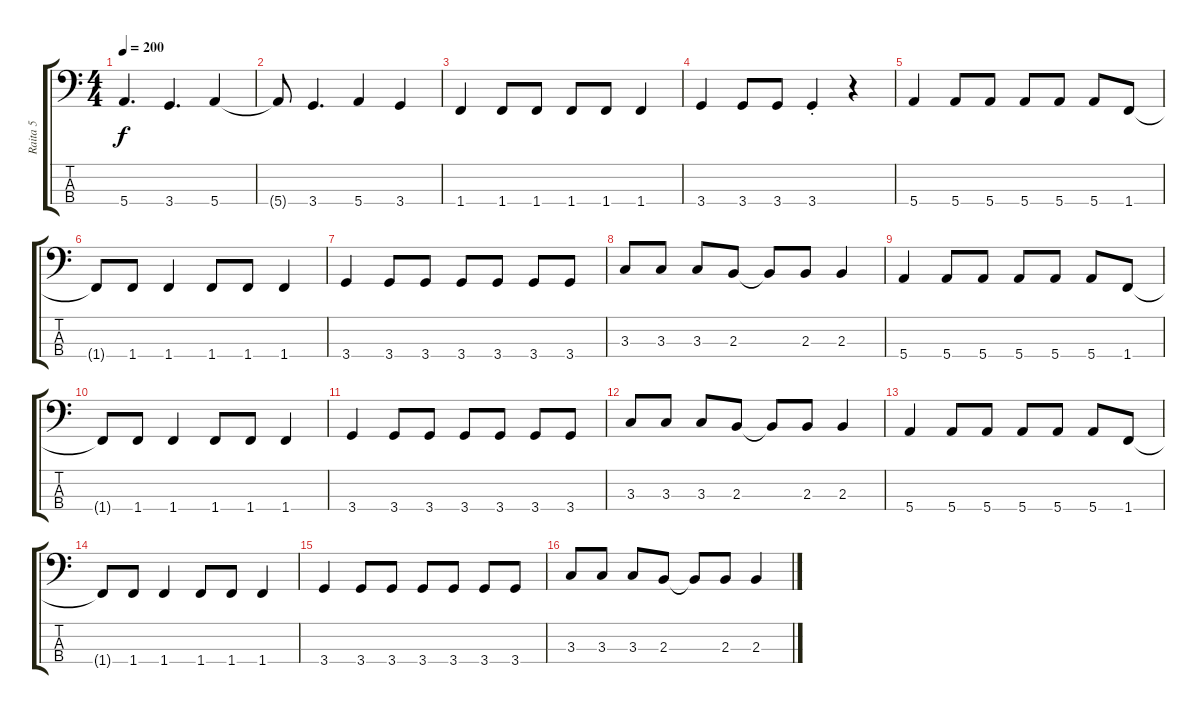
\track ("Raita 5" "Raita 5") {instrument electricbassfinger}
\staff {score tabs}
\tuning (G2 D2 A1 E1) {hide}
\ts (4 4)
\tempo 200
\clef f4
\ks c
5.4.4{d dy f} 3.4.4{d} 5.4.4 |
5.4{t}.8 3.4.4{d} 5.4.4 3.4.4 |
1.4.4 1.4.8 1.4.8 1.4.8 1.4.8 1.4.4 |
3.4.4 3.4.8 3.4.8 3.4{st}.4 r.4 |
5.4.4 5.4.8 5.4.8 5.4.8 5.4.8 5.4.8 1.4.8 |
1.4{t}.8 1.4.8 1.4.4 1.4.8 1.4.8 1.4.4 |
3.4.4 3.4.8 3.4.8 3.4.8 3.4.8 3.4.8 3.4.8 |
3.3.8 3.3.8 3.3.8 2.3.8 2.3{t}.8 2.3.8 2.3.4 |
5.4.4 5.4.8 5.4.8 5.4.8 5.4.8 5.4.8 1.4.8 |
1.4{t}.8 1.4.8 1.4.4 1.4.8 1.4.8 1.4.4 |
3.4.4 3.4.8 3.4.8 3.4.8 3.4.8 3.4.8 3.4.8 |
3.3.8 3.3.8 3.3.8 2.3.8 2.3{t}.8 2.3.8 2.3.4 |
5.4.4 5.4.8 5.4.8 5.4.8 5.4.8 5.4.8 1.4.8 |
1.4{t}.8 1.4.8 1.4.4 1.4.8 1.4.8 1.4.4 |
3.4.4 3.4.8 3.4.8 3.4.8 3.4.8 3.4.8 3.4.8 |
3.3.8 3.3.8 3.3.8 2.3.8 2.3{t}.8 2.3.8 2.3.4
